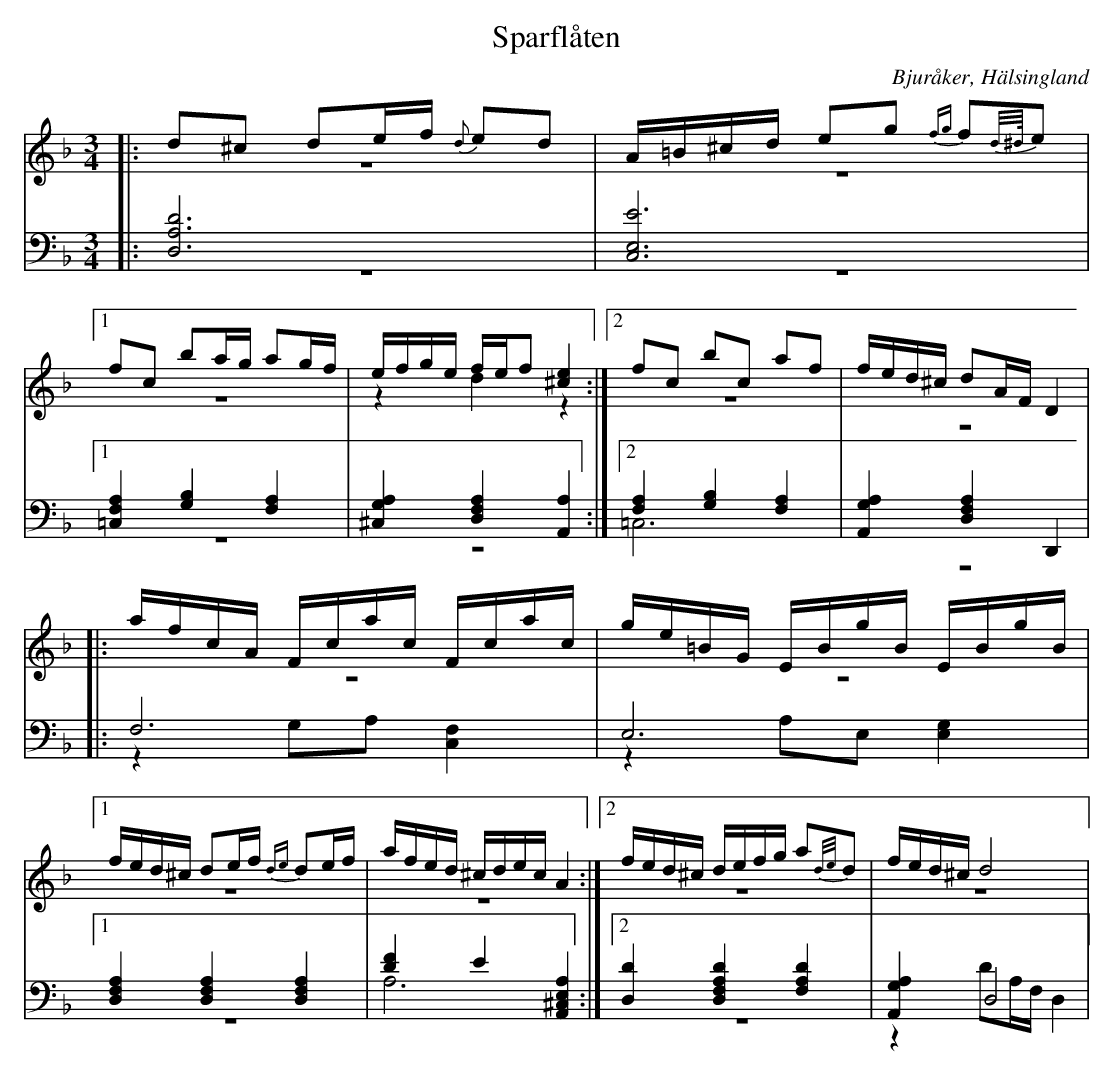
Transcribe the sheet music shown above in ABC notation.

X:1
T: Sparflåten
O: Bjuråker, Hälsingland
M: 3/4
L: 1/8
K: Dm
V:1
V:2 merge
V:3
V:4 merge
V:1
|:d^c de/f/ {d}ed|A/=B/^c/d/ eg {fg}f{d/^d//}e|1 fc ba/g/ ag/f/| e/f/g/e/ f/e/f [^c2e2]:|2 fc bc af|f/e/d/^c/ dA/F/ D2|
|:a/f/c/A/  F/c/a/c/ F/c/a/c/|g/e/=B/G/  E/B/g/B/  E/B/g/B/|1 f/e/d/^c/ de/f/ {de}de/f/|a/f/e/d/ ^c/d/e/c/ A2:|2 f/e/d/^c/ d/e/f/g/ a{d/e/}d|f/e/d/^c/ d4|
V:2
|:z6|z6|1 z6|z2 d2 z2:|2 z6|z6|
|:z6|z6|1 z6|z6:|2 z6|z6|
V:3 clef=bass
|:[D,6A,6D6]|[E,6C,6E6]|1 [=C,2F,2A,2] [G,2B,2] [F,2A,2]|[^C,2G,2A,2] [D,2F,2A,2] [A,,2A,2]:|2 [F,2A,2] [G,2B,2] [F,2A,2]|[A,,2G,2A,2] [D,2F,2A,2] D,,2|
|:F,6|E,6|1 [D,2F,2A,2] [D,2F,2A,2] [D,2F,2A,2]|[D2F2] E2 [A,,2^C,2E,2A,2]:|2 [D,2D2] [D,2F,2A,2D2] [F,2A,2D2]|[A,,2G,2A,2] D,4|
V:4 clef=bass
|:z6|z6|1 z6|z6:|2 =C,6|z6|
|:z2 G,A, [C,2F,2]|z2 A,E, [E,2G,2]|1 z6|A,6:|2 z6|z2 DA,/F,/ D,2|
